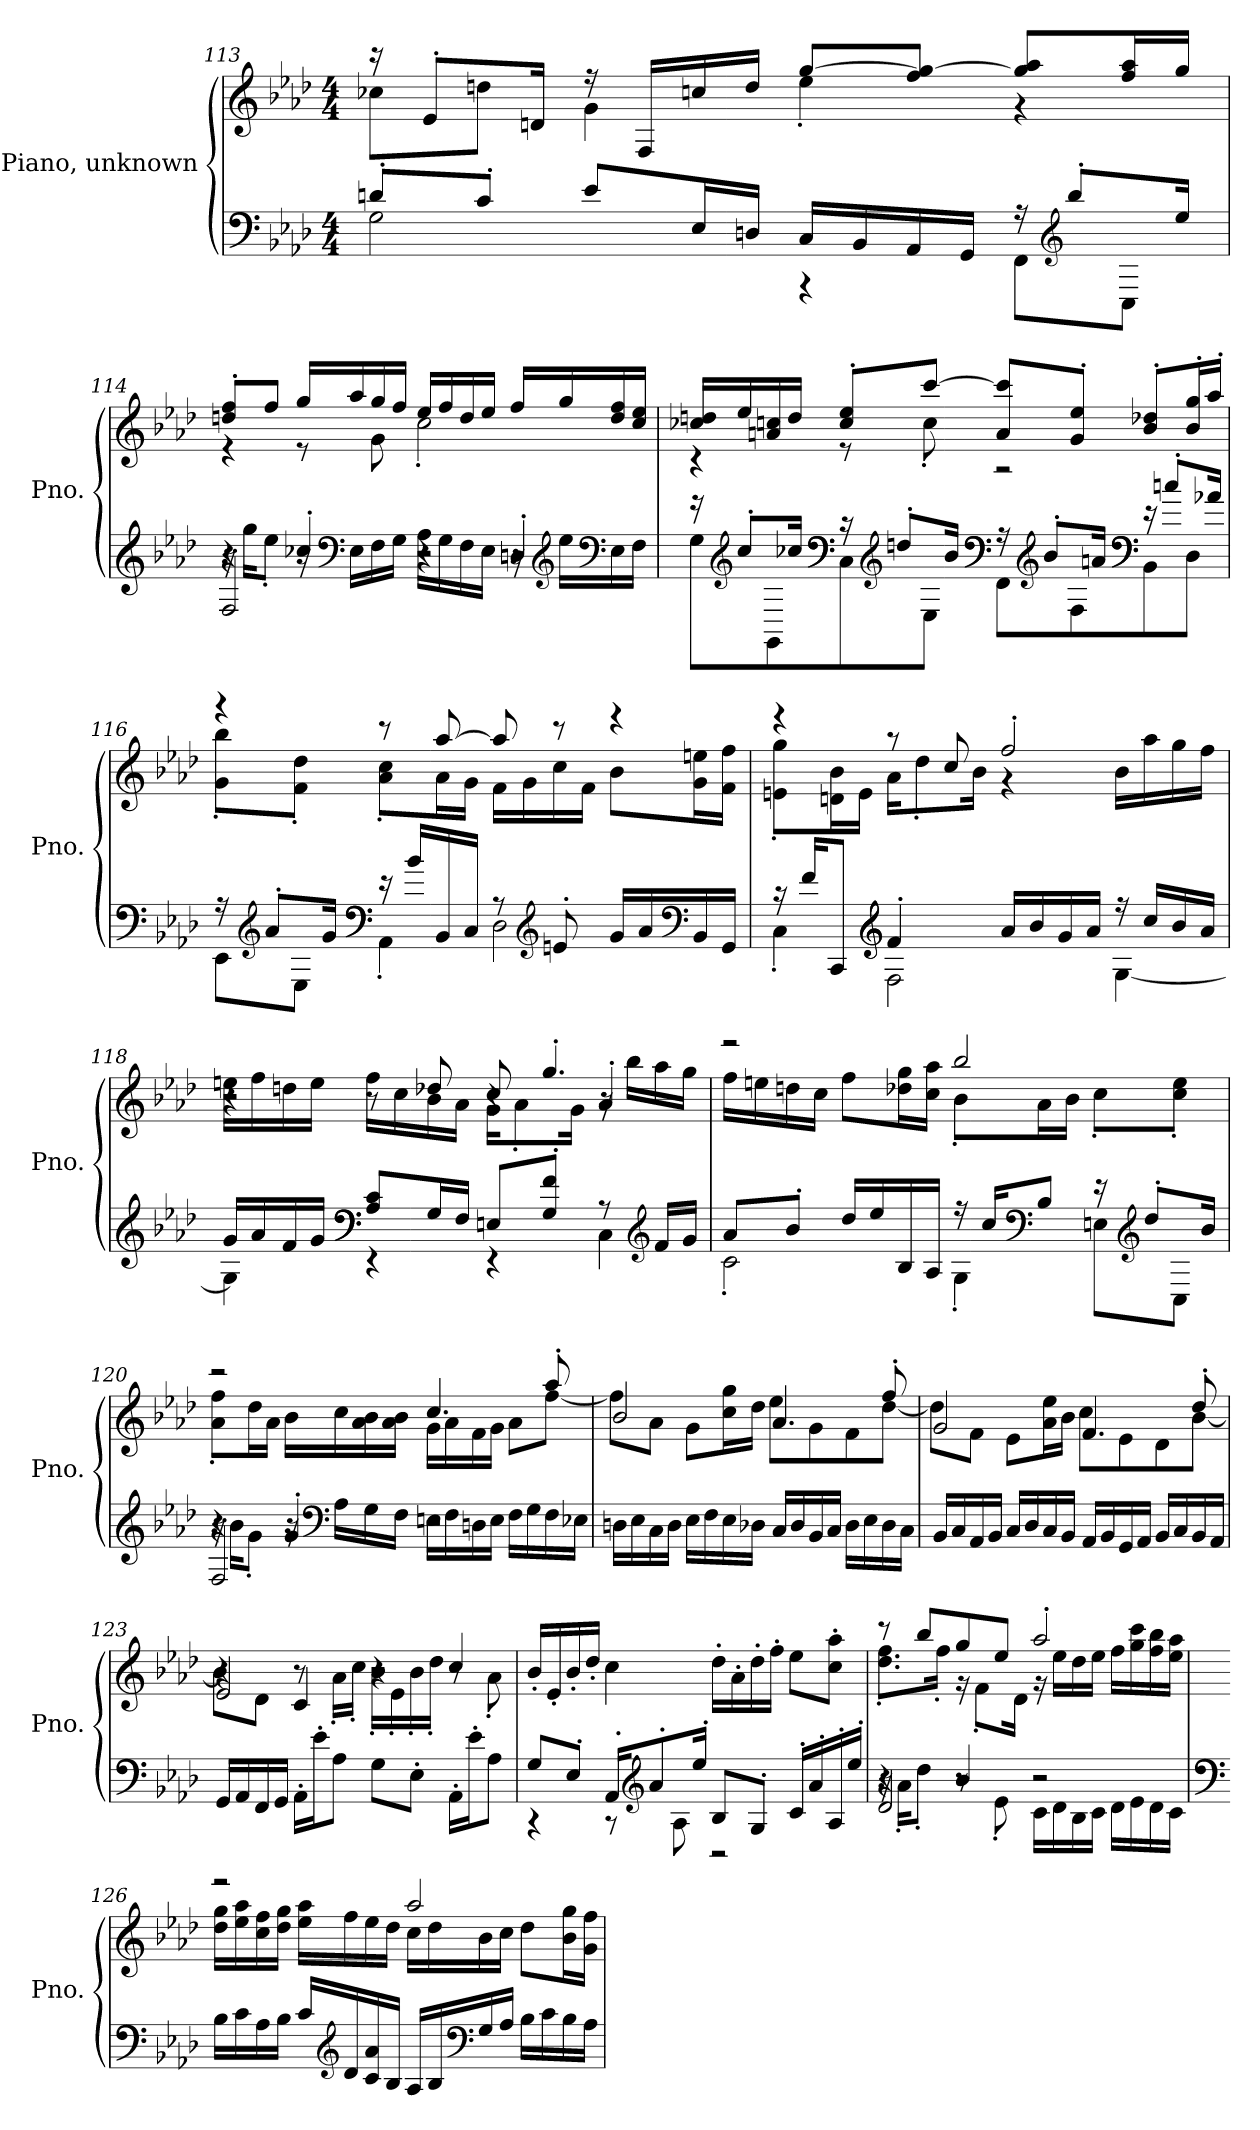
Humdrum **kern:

**kern	**kern
*part1	*part1
*staff2	*staff1
*I"Piano, unknown	*
*I'Pno.	*
*clefF4	*clefG2
*k[b-e-a-d-]	*k[b-e-a-d-]
*M4/4	*M4/4
=113	=113
*^	*^
8dn'/L	2G\	16r	8cc-X\L
.	.	8e-'/L	.
8c'/J	.	.	8ddn\J
.	.	16dn/Jk	.
8e-/L	.	16r	4g\
.	.	16F/LL	.
16E-/L	.	16ccn/	.
16Dn/JJ	.	16dd/JJ	.
16C/LL	4r	[8gg/L	4ee-'\
16BB-/	.	.	.
16AA-/	.	8ff/ 8gg/_J	.
16GG/JJ	.	.	.
16r	8FF\L	8gg/] 8aa-/L	4r
*clefG2	*	*	*
8bb-'/L	.	.	.
.	8C\J	16ff/ 16aa-/L	.
16ee-/Jk	.	16gg/JJ	.
!!LO:LB:g=z	!!
=114	=114	=114	=114
*	*^	*	*
4r	16r	2F'/	8ddn/' 8ff/'L	4r
.	16gg\KL	.	.	.
.	8ee-'\J	.	8ff/J	.
4cc-X'/	16r	.	16gg/LL	8r
*clefF4	*	*	*	*
.	16E-\LL	.	16aa-/	.
.	16F\	.	16gg/	8g\
.	16G\JJ	.	16ff/JJ	.
2r	16A-\LL	4r	16ee-/LL	2cc'\
.	16G\	.	16ff/	.
.	16F\	.	16dd/	.
.	16E-\JJ	.	16ee-/JJ	.
.	16r	4Dn'/	16ff/LL	.
*clefG2	*	*	*	*
.	16ee-\LL	.	16gg/	.
*clefF4	*	*	*	*
.	16E-\	.	16dd/ 16ff/	.
.	16F\JJ	.	16cc/ 16ee-/JJ	.
*	*v	*v	*	*
!!LO:PB:g=z	!!
=115	=115	=115	=115
16r	8G\L	16cc-X/ 16ddn/LL	4r
*clefG2	*	*	*
8cc'/L	.	16ee-/	.
.	8GG\	16an/ 16ccn/	.
16cc-X/Jk	.	16dd/JJ	.
*clefF4	*	*	*
16r	8C\	8cc/' 8ee-/'L	8r
*clefG2	*	*	*
8ddn'/L	.	.	.
.	8E-\J	[8ccc/J	8cc'\
16b-/Jk	.	.	.
*clefF4	*	*	*
16r	8FF\L	8a/ 8ccc/]L	2r
*clefG2	*	*	*
8b-'/L	.	.	.
.	8F\	8g/' 8ee-/'J	.
16an/Jk	.	.	.
*clefF4	*	*	*
16r	8BB-\	8b-/' 8dd-X/'L	.
8ccn'/L	.	.	.
.	8D-\J	16b-/' 16gg/'L	.
16a-X/Jk	.	16aa-'/JJ	.
!!LO:LB:g=z	!!
=116	=116	=116	=116
16r	8EE-\L	4r	8g\' 8bb-\'L
*clefG2	*	*	*
8a-'/L	.	.	.
.	8E-\J	.	8f\' 8dd-\'J
16g/Jk	.	.	.
*clefF4	*	*	*
16r	4AA-'\	8r	8a-\' 8cc\'L
16b-/LL	.	.	.
16BB-/	.	[8aa-/	16a-\L
16C/JJ	.	.	16g\JJ
8r	2D-\	8aa-/]	16f\LL
.	.	.	16g\
*clefG2	*	*	*
8en'/	.	8r	16cc\
.	.	.	16f\JJ
16g/LL	.	4r	8b-\L
16a-/	.	.	.
*clefF4	*	*	*
16BB-/	.	.	16g\ 16een\L
16GG/JJ	.	.	16f\ 16ff\JJ
=117	=117	=117	=117
16r	4C'\	4r	8en\' 8gg\'L
16f/KL	.	.	.
8CC/J	.	.	16dn\ 16b-\L
.	.	.	16e\JJ
*clefG2	*	*	*
4f'/	2F\	8r	16a-\KL
.	.	.	8dd-'\
.	.	8cc/	.
.	.	.	16b-\Jk
16a-/LL	.	2ff'/	4r
16b-/	.	.	.
16g/	.	.	.
16a-/JJ	.	.	.
16r	[4G\	.	16b-\LL
16cc/LL	.	.	16aa-\
16b-/	.	.	16gg\
16a-/JJ	.	.	16ff\JJ
!!LO:LB:g=z
=118	=118	=118	=118
*	*	*	*^
16g/LL	4G\]	4r	16een\LL	2r
16a-/	.	.	16ff\	.
16f/	.	.	16ddn\	.
16g/JJ	.	.	16ee\JJ	.
*clefF4	*	*	*	*
8A-/ 8c/L	4r	8r	16ff\LL	.
.	.	.	16cc\	.
16G/L	.	8dd-X/	16b-\	.
16F/JJ	.	.	16a-\JJ	.
8En/L	4r	8cc/	16g\KL	4r
.	.	.	8a-'\	.
8G/' 8f/'J	.	4.gg'/	.	.
.	.	.	16g\Jk	.
8r	4C\	.	16r	4a-'/
.	.	.	16bb-\LL	.
*clefG2	*	*	*	*
16f/LL	.	.	16aa-\	.
16g/JJ	.	.	16gg\JJ	.
*	*	*	*v	*v
=119	=119	=119	=119
8a-/L	2c'\	2r	16ff\LL
.	.	.	16een\
8b-'/J	.	.	16ddn\
.	.	.	16cc\JJ
16dd-/LL	.	.	8ff\L
16ee-/	.	.	.
16B-/	.	.	16dd-X\ 16gg\L
16A-/JJ	.	.	16cc\ 16aa-\JJ
16r	4G'\	2bb-/	8b-'\L
16cc/KL	.	.	.
*clefF4	*	*	*
8B-/J	.	.	16a-\L
.	.	.	16b-\JJ
16r	8En\L	.	8cc'\L
*clefG2	*	*	*
8dd-'/L	.	.	.
.	8C\J	.	8cc\' 8ee\'J
16b-/Jk	.	.	.
!!LO:LB:g=z	!!
=120	=120	=120	=120
*	*^	*	*
4r	16r	2F'/	2r	8a-\' 8ff\'L
.	16b-\KL	.	.	.
.	8g'\J	.	.	16dd-\L
.	.	.	.	16a-\JJ
4g'/	16r	.	.	16b-\LL
*clefF4	*	*	*	*
.	16A-\LL	.	.	16cc\
.	16G\	.	.	16a-\ 16b-\
.	16F\JJ	.	.	16a-\ 16b-\JJ
2r	16En\LL	2r	4.cc/	16g\LL
.	16F\	.	.	16a-\
.	16Dn\	.	.	16f\
.	16E\JJ	.	.	16g\JJ
.	16F\LL	.	.	8a-\L
.	16G\	.	.	.
.	16F\	.	8aa-'/	[8ff\J
.	16E-X\JJ	.	.	.
*v	*v	*v	*	*
=121	=121	=121
16Dn\LL	2b-/	8ff\L]
16E-\	.	.
16C\	.	8a-\J
16D\JJ	.	.
16E-\LL	.	8g\L
16F\	.	.
16E-\	.	16cc\ 16gg\L
16D-X\JJ	.	16dd-\JJ
16C/LL	4.a-/	8ee-\L
16D-/	.	.
16BB-/	.	8g\
16C/JJ	.	.
16D-\LL	.	8f\
16E-\	.	.
16D-\	8ff'/	[8dd-\J
16C\JJ	.	.
!!LO:LB:g=z	!!
=122	=122	=122
16BB-/LL	2g/	8dd-\L]
16C/	.	.
16AA-/	.	8f\J
16BB-/JJ	.	.
16C/LL	.	8e-\L
16D-/	.	.
16C/	.	16a-\ 16ee-\L
16BB-/JJ	.	16b-\JJ
16AA-/LL	4.f/	8cc\L
16BB-/	.	.
16GG/	.	8e-\
16AA-/JJ	.	.
16BB-/LL	.	8d-\
16C/	.	.
16BB-/	8dd-'/	[8b-\J
16AA-/JJ	.	.
=123	=123	=123
*	*	*^
16GG/LL	2e-/	8b-\L]	4r
16AA-/	.	.	.
16FF/	.	8d-\J	.
16GG/JJ	.	.	.
16AA-'\LL	.	8r	4c/
16e-'\J	.	.	.
8A-\J	.	16a-'\LL	.
.	.	16cc'\JJ	.
8G\L	4r	16b-'\LL	2r
.	.	16e-'\	.
8E-'\J	.	16b-'\	.
.	.	16dd-'\JJ	.
16AA-'\LL	4cc/	8r	.
16e-'\J	.	.	.
8A-\J	.	8a-'\	.
*	*v	*v	*v
!!LO:LB:g=z
=124	=124
*^	*
8G/L	4r	16b-'/LL
.	.	16e-'/
8E-'/J	.	16b-'/
.	.	16dd-'/JJ
16AA-'/KL	8r	4cc\
*clefG2	*	*
8a-'/	.	.
.	8A-\	.
16ee-'/Jk	.	.
8B-/L	2r	16dd-'\LL
.	.	16a-'\
8G'/J	.	16dd-'\
.	.	16ff'\JJ
16c'/LL	.	8ee-\L
16a-'/	.	.
16A-'/	.	8cc\' 8aa-\'J
16ee-'/JJ	.	.
=125	=125	=125
*	*^	*^
4r	16r	2d-/	8r	8.dd-\' 8.ff\'L
.	16a-'\KL	.	.	.
.	8dd-'\J	.	8bb-/L	.
.	.	.	.	16ff'\Jk
4b-/	8r	.	8gg/	16r
.	.	.	.	8f'\L
.	8e-'\	.	8ee-/J	.
.	.	.	.	16d-\Jk
2r	16c\LL	2r	2aa-'/	16r
.	16d-\	.	.	16ee-\LL
.	16B-\	.	.	16dd-\
.	16c\JJ	.	.	16ee-\JJ
.	16d-\LL	.	.	16ff\LL
.	16e-\	.	.	16gg\ 16ccc\
.	16d-\	.	.	16ff\ 16bb-\
.	16c\JJ	.	.	16ee-\ 16aa-\JJ
*v	*v	*v	*	*
!!LO:PB:g=z	!!
=126	=126	=126
*clefF4	*	*
16B-\LL	2r	16dd-\ 16gg\LL
16c\	.	16ee-\ 16aa-\
16A-\	.	16cc\ 16ff\
16B-\JJ	.	16dd-\ 16gg\JJ
16c/LL	.	16ee-\ 16aa-\LL
*clefG2	*	*
16d-/	.	16ff\
16c/ 16a-/	.	16ee-\
16B-/JJ	.	16dd-\JJ
16A-/LL	2aa-/	16cc\LL
16B-/	.	16dd-\
*clefF4	*	*
16G/	.	16b-\
16A-/JJ	.	16cc\JJ
16B-\LL	.	8dd-\L
16c\	.	.
16B-\	.	16b-\ 16gg\L
16A-\JJ	.	16g\ 16ff\JJ
*	*v	*v
=	=
*-	*-
